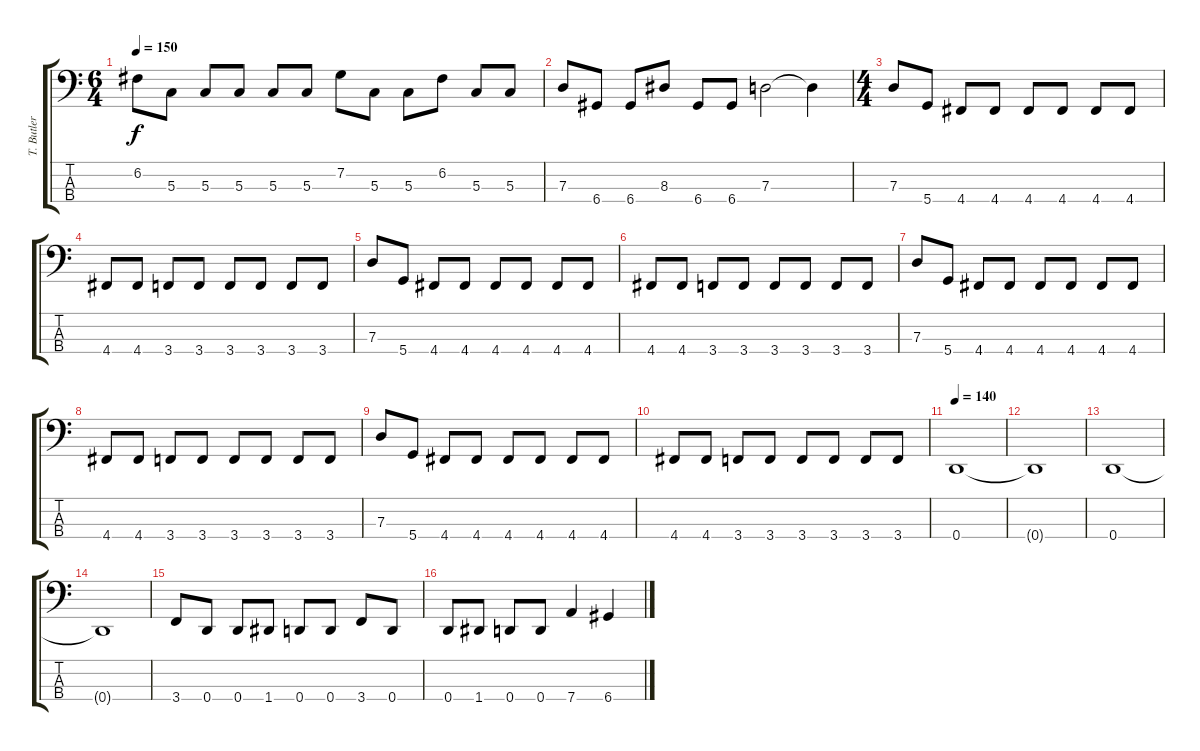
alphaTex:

\track ("T. Butler" "T. Butler") {instrument electricbasspick}
\staff {score tabs}
\tuning (F2 C2 G1 D1) {hide}
\ts (6 4)
\tempo 150
\clef f4
\ks c
6.2.8{dy f} 5.3.8 5.3.8 5.3.8 5.3.8 5.3.8 7.2.8 5.3.8 5.3.8 6.2.8 5.3.8 5.3.8 |
7.3.8 6.4.8 6.4.8 8.3.8 6.4.8 6.4.8 7.3.2 7.3{t}.4 |
\ts (4 4)
7.3.8 5.4.8 4.4.8 4.4.8 4.4.8 4.4.8 4.4.8 4.4.8 |
4.4.8 4.4.8 3.4.8 3.4.8 3.4.8 3.4.8 3.4.8 3.4.8 |
7.3.8 5.4.8 4.4.8 4.4.8 4.4.8 4.4.8 4.4.8 4.4.8 |
4.4.8 4.4.8 3.4.8 3.4.8 3.4.8 3.4.8 3.4.8 3.4.8 |
7.3.8 5.4.8 4.4.8 4.4.8 4.4.8 4.4.8 4.4.8 4.4.8 |
4.4.8 4.4.8 3.4.8 3.4.8 3.4.8 3.4.8 3.4.8 3.4.8 |
7.3.8 5.4.8 4.4.8 4.4.8 4.4.8 4.4.8 4.4.8 4.4.8 |
4.4.8 4.4.8 3.4.8 3.4.8 3.4.8 3.4.8 3.4.8 3.4.8 |
\tempo 140
0.4.1 |
0.4{t}.1 |
0.4.1 |
0.4{t}.1 |
3.4.8 0.4.8 0.4.8 1.4.8 0.4.8 0.4.8 3.4.8 0.4.8 |
0.4.8 1.4.8 0.4.8 0.4.8 7.4.4 6.4.4
